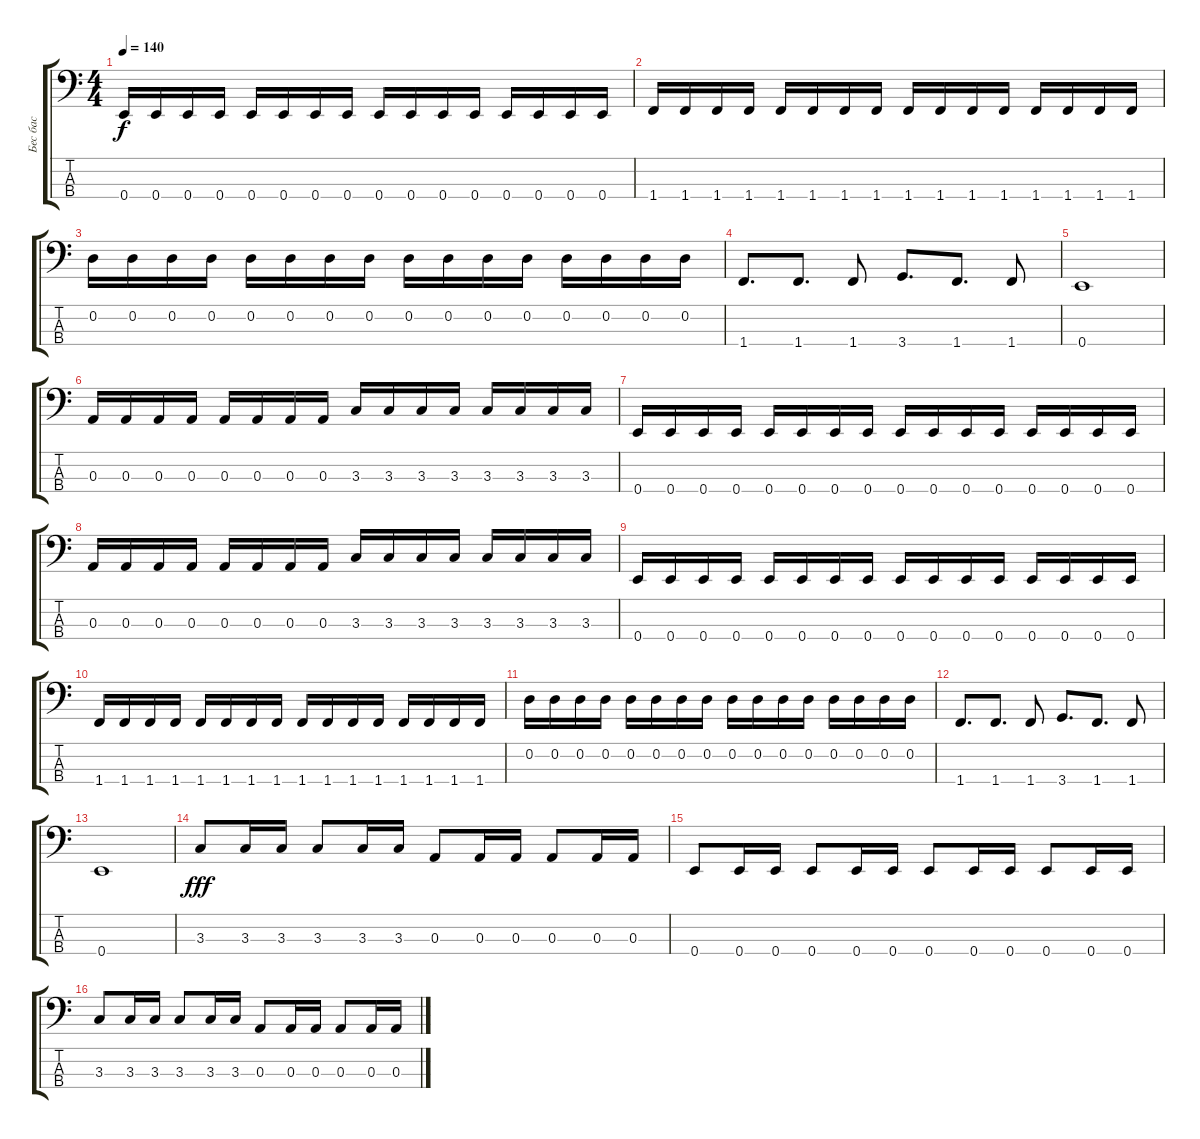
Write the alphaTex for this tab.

\track ("Бес бас" "Бес бас") {instrument electricbassfinger}
\staff {score tabs}
\tuning (G2 D2 A1 E1) {hide}
\ts (4 4)
\tempo 140
\clef f4
\ks c
0.4.16{dy f} 0.4.16 0.4.16 0.4.16 0.4.16 0.4.16 0.4.16 0.4.16 0.4.16 0.4.16 0.4.16 0.4.16 0.4.16 0.4.16 0.4.16 0.4.16 |
1.4.16 1.4.16 1.4.16 1.4.16 1.4.16 1.4.16 1.4.16 1.4.16 1.4.16 1.4.16 1.4.16 1.4.16 1.4.16 1.4.16 1.4.16 1.4.16 |
0.2.16 0.2.16 0.2.16 0.2.16 0.2.16 0.2.16 0.2.16 0.2.16 0.2.16 0.2.16 0.2.16 0.2.16 0.2.16 0.2.16 0.2.16 0.2.16 |
1.4.8{d} 1.4.8{d} 1.4.8 3.4.8{d} 1.4.8{d} 1.4.8 |
0.4.1 |
0.3.16 0.3.16 0.3.16 0.3.16 0.3.16 0.3.16 0.3.16 0.3.16 3.3.16 3.3.16 3.3.16 3.3.16 3.3.16 3.3.16 3.3.16 3.3.16 |
0.4.16 0.4.16 0.4.16 0.4.16 0.4.16 0.4.16 0.4.16 0.4.16 0.4.16 0.4.16 0.4.16 0.4.16 0.4.16 0.4.16 0.4.16 0.4.16 |
0.3.16 0.3.16 0.3.16 0.3.16 0.3.16 0.3.16 0.3.16 0.3.16 3.3.16 3.3.16 3.3.16 3.3.16 3.3.16 3.3.16 3.3.16 3.3.16 |
0.4.16 0.4.16 0.4.16 0.4.16 0.4.16 0.4.16 0.4.16 0.4.16 0.4.16 0.4.16 0.4.16 0.4.16 0.4.16 0.4.16 0.4.16 0.4.16 |
1.4.16 1.4.16 1.4.16 1.4.16 1.4.16 1.4.16 1.4.16 1.4.16 1.4.16 1.4.16 1.4.16 1.4.16 1.4.16 1.4.16 1.4.16 1.4.16 |
0.2.16 0.2.16 0.2.16 0.2.16 0.2.16 0.2.16 0.2.16 0.2.16 0.2.16 0.2.16 0.2.16 0.2.16 0.2.16 0.2.16 0.2.16 0.2.16 |
1.4.8{d} 1.4.8{d} 1.4.8 3.4.8{d} 1.4.8{d} 1.4.8 |
0.4.1 |
3.3.8{dy fff} 3.3.16 3.3.16 3.3.8 3.3.16 3.3.16 0.3.8 0.3.16 0.3.16 0.3.8 0.3.16 0.3.16 |
0.4.8 0.4.16 0.4.16 0.4.8 0.4.16 0.4.16 0.4.8 0.4.16 0.4.16 0.4.8 0.4.16 0.4.16 |
3.3.8 3.3.16 3.3.16 3.3.8 3.3.16 3.3.16 0.3.8 0.3.16 0.3.16 0.3.8 0.3.16 0.3.16
